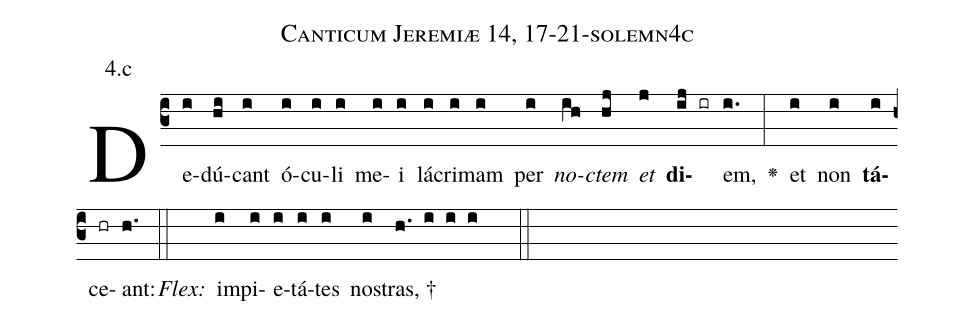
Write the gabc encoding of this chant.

name: Canticum Jeremiæ 14, 17-21-solemn4c;
annotation: 4.c;
%%
(c3)De(i)dú(hi)cant(i) ó(i)cu(i)li(i) me(i)i(i) lá(i)cri(i)mam(i) per(i) <i>no</i>(ih)<i>ctem</i>(hj) <i>et</i>(j) <b>di</b>(ij ir)em,(i.) <v>\greheightstar</v>(:) et(i) non(i) <b>tá</b>(i)ce(hr)ant:(h.) (::)
<i>Flex:</i>()  im(i)pi(i)e(i)tá(i)tes(i) no(i)stras, †(h. i i i  ::)

%E(i) u(i) o(i) u(i) a(i) e.(h.) (::)
